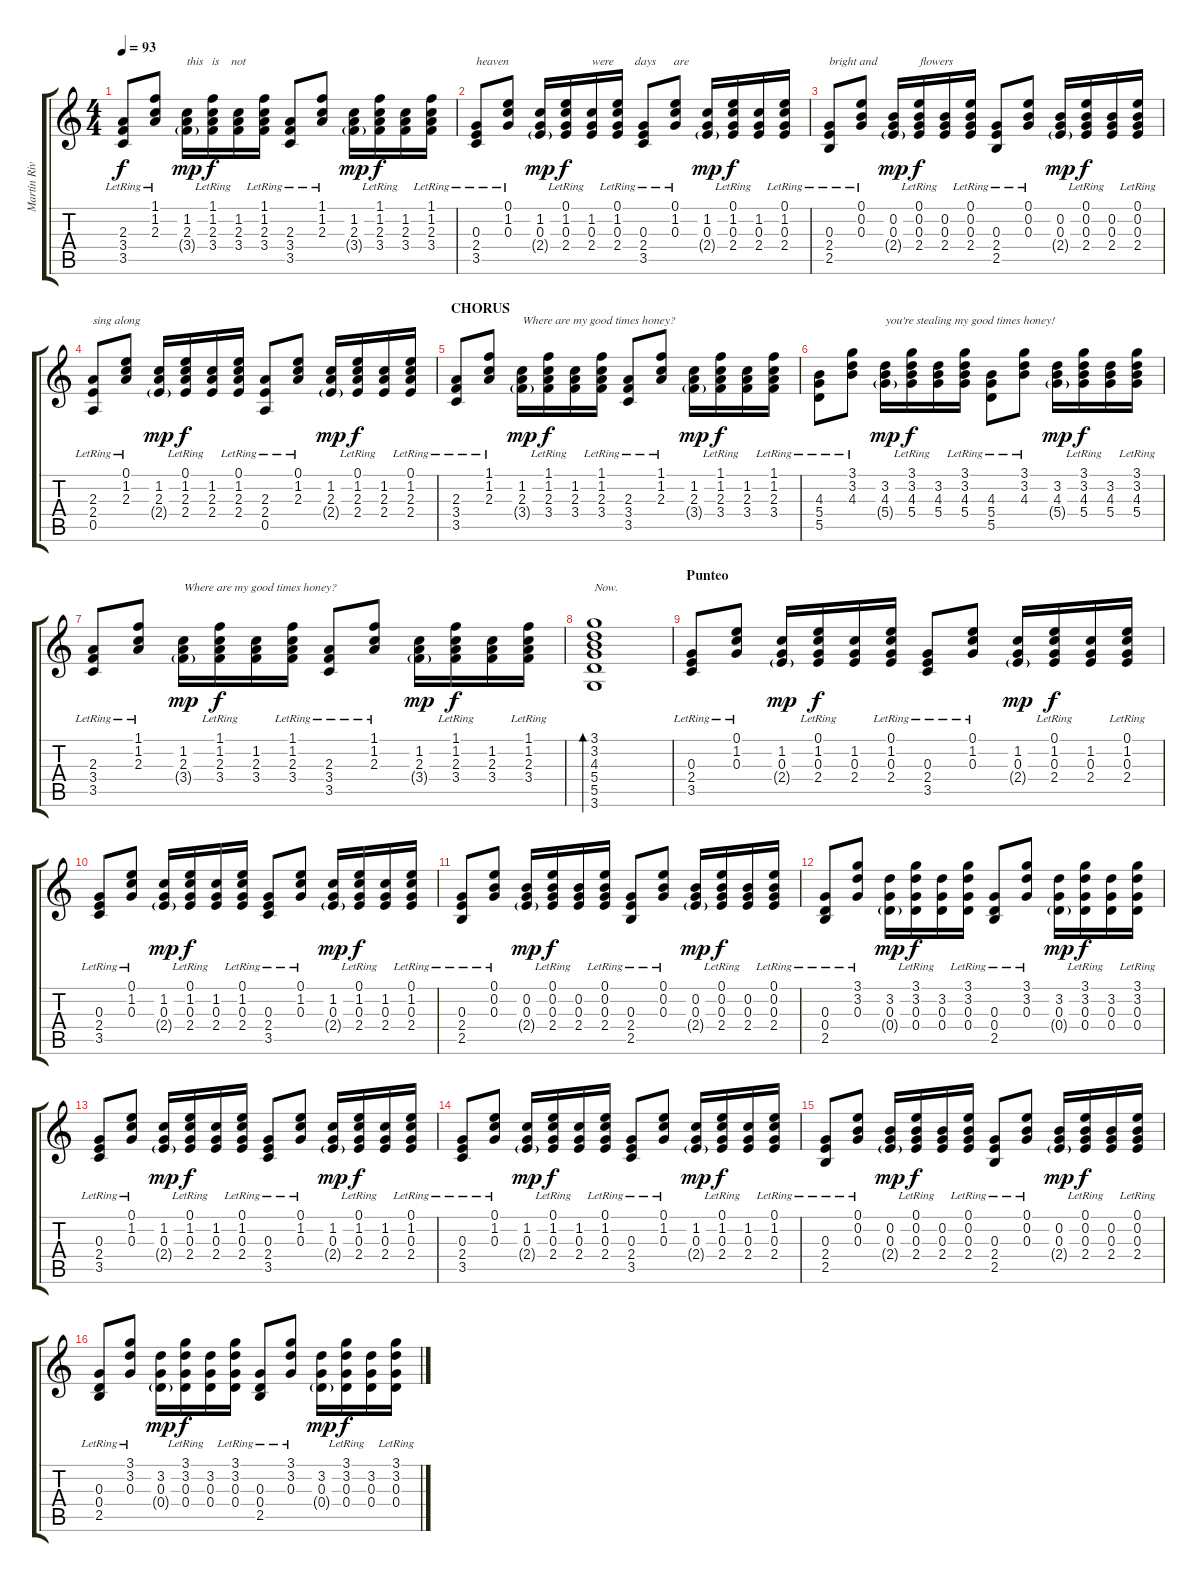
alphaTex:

\track ("Martín Rivero [Rythm]" "Martín Riv") {instrument acousticguitarsteel}
\staff {score tabs}
\tuning (E4 B3 G3 D3 A2 E2) {hide}
\ts (4 4)
\tempo 93
\clef g2
\ks c
(2.3 3.4{lr} 3.5{lr}).8{dy f} (1.1{lr} 1.2 2.3).8 (1.2 2.3 3.4{g}).16{txt "this   is    not " dy mp} (1.1{lr} 1.2 2.3 3.4).16{dy f} (1.2 2.3 3.4).16 (1.1{lr} 1.2 2.3 3.4).16 (2.3 3.4 3.5{lr}).8 (1.1{lr} 1.2 2.3).8 (1.2 2.3 3.4{g}).16{dy mp} (1.1{lr} 1.2 2.3 3.4).16{dy f} (1.2 2.3 3.4).16 (1.1{lr} 1.2 2.3 3.4).16 |
(0.3 2.4{lr} 3.5{lr}).8{txt "heaven "} (0.1{lr} 1.2 0.3).8 (1.2 0.3 2.4{g}).16{dy mp} (0.1{lr} 1.2 0.3 2.4).16{dy f} (1.2 0.3 2.4).16{txt "were       days      are"} (0.1{lr} 1.2 0.3 2.4).16 (0.3 2.4 3.5{lr}).8 (0.1{lr} 1.2 0.3).8 (1.2 0.3 2.4{g}).16{dy mp} (0.1{lr} 1.2 0.3 2.4).16{dy f} (1.2 0.3 2.4).16 (0.1{lr} 1.2 0.3 2.4).16 |
(0.3 2.4{lr} 2.5{lr}).8{txt "bright and              flowers"} (0.1{lr} 0.2 0.3).8 (0.2 0.3 2.4{g}).16{dy mp} (0.1{lr} 0.2 0.3 2.4).16{dy f} (0.2 0.3 2.4).16 (0.1{lr} 0.2 0.3 2.4).16 (0.3 2.4 2.5{lr}).8 (0.1{lr} 0.2 0.3).8 (0.2 0.3 2.4{g}).16{dy mp} (0.1{lr} 0.2 0.3 2.4).16{dy f} (0.2 0.3 2.4).16 (0.1{lr} 0.2 0.3 2.4).16 |
(2.3 2.4{lr} 0.5).8{txt "sing along"} (0.1{lr} 1.2 2.3).8 (1.2 2.3 2.4{g}).16{dy mp} (0.1{lr} 1.2 2.3 2.4).16{dy f} (1.2 2.3 2.4).16 (0.1{lr} 1.2 2.3 2.4).16 (2.3 2.4 0.5{lr}).8 (0.1{lr} 1.2 2.3).8 (1.2 2.3 2.4{g}).16{dy mp} (0.1{lr} 1.2 2.3 2.4).16{dy f} (1.2 2.3 2.4).16 (0.1{lr} 1.2 2.3 2.4).16 |
\section ("" "CHORUS")
(2.3 3.4{lr} 3.5{lr}).8 (1.1{lr} 1.2 2.3).8 (1.2 2.3 3.4{g}).16{txt "Where are my good times honey?" dy mp} (1.1{lr} 1.2 2.3 3.4).16{dy f} (1.2 2.3 3.4).16 (1.1{lr} 1.2 2.3 3.4).16 (2.3 3.4 3.5{lr}).8 (1.1{lr} 1.2 2.3).8 (1.2 2.3 3.4{g}).16{dy mp} (1.1{lr} 1.2 2.3 3.4).16{dy f} (1.2 2.3 3.4).16 (1.1{lr} 1.2 2.3 3.4).16 |
(4.3 5.4{lr} 5.5{lr}).8 (3.1{lr} 3.2 4.3).8 (3.2 4.3 5.4{g}).16{txt "you're stealing my good times honey!" dy mp} (3.1{lr} 3.2 4.3 5.4).16{dy f} (3.2 4.3 5.4).16 (3.1{lr} 3.2 4.3 5.4).16 (4.3 5.4 5.5{lr}).8 (3.1{lr} 3.2 4.3).8 (3.2 4.3 5.4{g}).16{dy mp} (3.1{lr} 3.2 4.3 5.4).16{dy f} (3.2 4.3 5.4).16 (3.1{lr} 3.2 4.3 5.4).16 |
(2.3 3.4{lr} 3.5{lr}).8 (1.1{lr} 1.2 2.3).8 (1.2 2.3 3.4{g}).16{txt "Where are my good times honey? " dy mp} (1.1{lr} 1.2 2.3 3.4).16{dy f} (1.2 2.3 3.4).16 (1.1{lr} 1.2 2.3 3.4).16 (2.3 3.4 3.5{lr}).8 (1.1{lr} 1.2 2.3).8 (1.2 2.3 3.4{g}).16{dy mp} (1.1{lr} 1.2 2.3 3.4).16{dy f} (1.2 2.3 3.4).16 (1.1{lr} 1.2 2.3 3.4).16 |
(3.1 3.2 4.3 5.4 5.5 3.6).1{bd 30 txt "Now."} |
\section ("" "Punteo")
(0.3 2.4{lr} 3.5{lr}).8 (0.1{lr} 1.2 0.3).8 (1.2 0.3 2.4{g}).16{dy mp} (0.1{lr} 1.2 0.3 2.4).16{dy f} (1.2 0.3 2.4).16 (0.1{lr} 1.2 0.3 2.4).16 (0.3 2.4 3.5{lr}).8 (0.1{lr} 1.2 0.3).8 (1.2 0.3 2.4{g}).16{dy mp} (0.1{lr} 1.2 0.3 2.4).16{dy f} (1.2 0.3 2.4).16 (0.1{lr} 1.2 0.3 2.4).16 |
(0.3 2.4{lr} 3.5{lr}).8 (0.1{lr} 1.2 0.3).8 (1.2 0.3 2.4{g}).16{dy mp} (0.1{lr} 1.2 0.3 2.4).16{dy f} (1.2 0.3 2.4).16 (0.1{lr} 1.2 0.3 2.4).16 (0.3 2.4 3.5{lr}).8 (0.1{lr} 1.2 0.3).8 (1.2 0.3 2.4{g}).16{dy mp} (0.1{lr} 1.2 0.3 2.4).16{dy f} (1.2 0.3 2.4).16 (0.1{lr} 1.2 0.3 2.4).16 |
(0.3 2.4{lr} 2.5{lr}).8 (0.1{lr} 0.2 0.3).8 (0.2 0.3 2.4{g}).16{dy mp} (0.1{lr} 0.2 0.3 2.4).16{dy f} (0.2 0.3 2.4).16 (0.1{lr} 0.2 0.3 2.4).16 (0.3 2.4 2.5{lr}).8 (0.1{lr} 0.2 0.3).8 (0.2 0.3 2.4{g}).16{dy mp} (0.1{lr} 0.2 0.3 2.4).16{dy f} (0.2 0.3 2.4).16 (0.1{lr} 0.2 0.3 2.4).16 |
(0.3 0.4{lr} 2.5{lr}).8 (3.1{lr} 3.2 0.3).8 (3.2 0.3 0.4{g}).16{dy mp} (3.1{lr} 3.2 0.3 0.4).16{dy f} (3.2 0.3 0.4).16 (3.1{lr} 3.2 0.3 0.4).16 (0.3 0.4 2.5{lr}).8 (3.1{lr} 3.2 0.3).8 (3.2 0.3 0.4{g}).16{dy mp} (3.1{lr} 3.2 0.3 0.4).16{dy f} (3.2 0.3 0.4).16 (3.1{lr} 3.2 0.3 0.4).16 |
(0.3 2.4{lr} 3.5{lr}).8 (0.1{lr} 1.2 0.3).8 (1.2 0.3 2.4{g}).16{dy mp} (0.1{lr} 1.2 0.3 2.4).16{dy f} (1.2 0.3 2.4).16 (0.1{lr} 1.2 0.3 2.4).16 (0.3 2.4 3.5{lr}).8 (0.1{lr} 1.2 0.3).8 (1.2 0.3 2.4{g}).16{dy mp} (0.1{lr} 1.2 0.3 2.4).16{dy f} (1.2 0.3 2.4).16 (0.1{lr} 1.2 0.3 2.4).16 |
(0.3 2.4{lr} 3.5{lr}).8 (0.1{lr} 1.2 0.3).8 (1.2 0.3 2.4{g}).16{dy mp} (0.1{lr} 1.2 0.3 2.4).16{dy f} (1.2 0.3 2.4).16 (0.1{lr} 1.2 0.3 2.4).16 (0.3 2.4 3.5{lr}).8 (0.1{lr} 1.2 0.3).8 (1.2 0.3 2.4{g}).16{dy mp} (0.1{lr} 1.2 0.3 2.4).16{dy f} (1.2 0.3 2.4).16 (0.1{lr} 1.2 0.3 2.4).16 |
(0.3 2.4{lr} 2.5{lr}).8 (0.1{lr} 0.2 0.3).8 (0.2 0.3 2.4{g}).16{dy mp} (0.1{lr} 0.2 0.3 2.4).16{dy f} (0.2 0.3 2.4).16 (0.1{lr} 0.2 0.3 2.4).16 (0.3 2.4 2.5{lr}).8 (0.1{lr} 0.2 0.3).8 (0.2 0.3 2.4{g}).16{dy mp} (0.1{lr} 0.2 0.3 2.4).16{dy f} (0.2 0.3 2.4).16 (0.1{lr} 0.2 0.3 2.4).16 |
(0.3 0.4{lr} 2.5{lr}).8 (3.1{lr} 3.2 0.3).8 (3.2 0.3 0.4{g}).16{dy mp} (3.1{lr} 3.2 0.3 0.4).16{dy f} (3.2 0.3 0.4).16 (3.1{lr} 3.2 0.3 0.4).16 (0.3 0.4 2.5{lr}).8 (3.1{lr} 3.2 0.3).8 (3.2 0.3 0.4{g}).16{dy mp} (3.1{lr} 3.2 0.3 0.4).16{dy f} (3.2 0.3 0.4).16 (3.1{lr} 3.2 0.3 0.4).16
